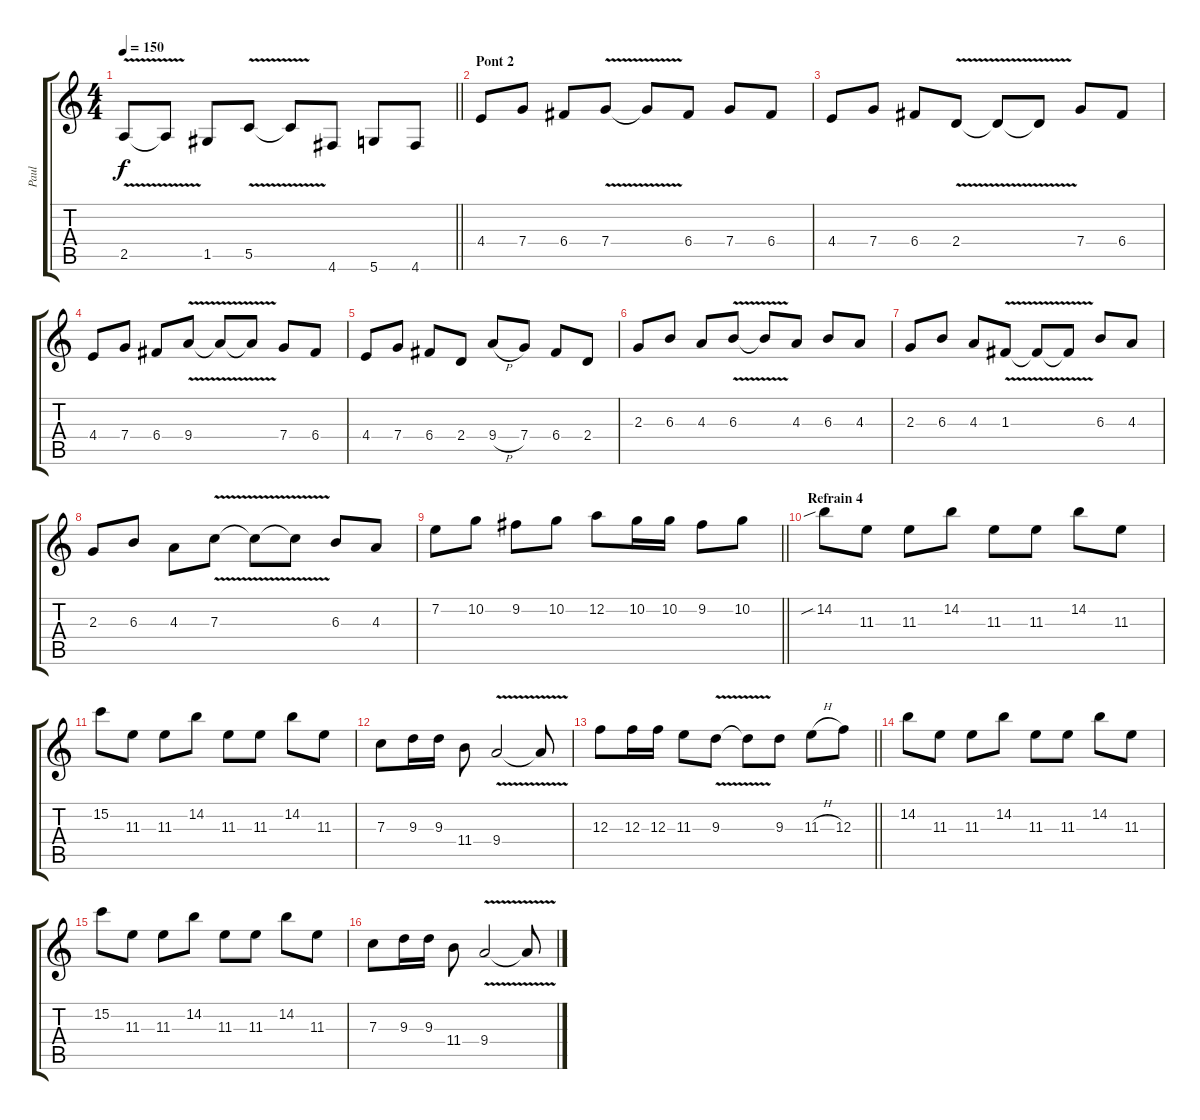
\track ("Paul" "Paul") {instrument distortionguitar}
\staff {score tabs}
\tuning (D4 A3 F3 C3 G2 D2) {hide}
\ts (4 4)
\tempo 150
\clef g2
\barLineRight lightlight
\ks c
2.5{v}.8{dy f} 2.5{t}.8 1.5.8 5.5{v}.8 5.5{t}.8 4.6.8 5.6.8 4.6.8 |
\section ("" "Pont 2")
4.4.8 7.4.8 6.4.8 7.4{v}.8 7.4{v t}.8 6.4.8 7.4.8 6.4.8 |
4.4.8 7.4.8 6.4.8 2.4{v}.8 2.4{v t}.8 2.4{v t}.8 7.4.8 6.4.8 |
4.4.8 7.4.8 6.4.8 9.4{v}.8 9.4{v t}.8 9.4{v t}.8 7.4.8 6.4.8 |
4.4.8 7.4.8 6.4.8 2.4.8 9.4{h}.8 7.4.8 6.4.8 2.4.8 |
2.3.8 6.3.8 4.3.8 6.3{v}.8 6.3{v t}.8 4.3.8 6.3.8 4.3.8 |
2.3.8 6.3.8 4.3.8 1.3{v}.8 1.3{v t}.8 1.3{v t}.8 6.3.8 4.3.8 |
2.3.8 6.3.8 4.3.8 7.3{v}.8 7.3{v t}.8 7.3{v t}.8 6.3.8 4.3.8 |
\barLineRight lightlight
7.2.8 10.2.8 9.2.8 10.2.8 12.2.8 10.2.16 10.2.16 9.2.8 10.2.8 |
\section ("" "Refrain 4")
14.2{sib}.8 11.3.8 11.3.8 14.2.8 11.3.8 11.3.8 14.2.8 11.3.8 |
15.2.8 11.3.8 11.3.8 14.2.8 11.3.8 11.3.8 14.2.8 11.3.8 |
7.3.8 9.3.16 9.3.16 11.4.8 9.4{v}.2 9.4{v t}.8 |
\barLineRight lightlight
12.3.8 12.3.16 12.3.16 11.3.8 9.3{v}.8 9.3{v t}.8 9.3.8 11.3{h}.8 12.3.8 |
14.2.8 11.3.8 11.3.8 14.2.8 11.3.8 11.3.8 14.2.8 11.3.8 |
15.2.8 11.3.8 11.3.8 14.2.8 11.3.8 11.3.8 14.2.8 11.3.8 |
7.3.8 9.3.16 9.3.16 11.4.8 9.4{v}.2 9.4{v t}.8
